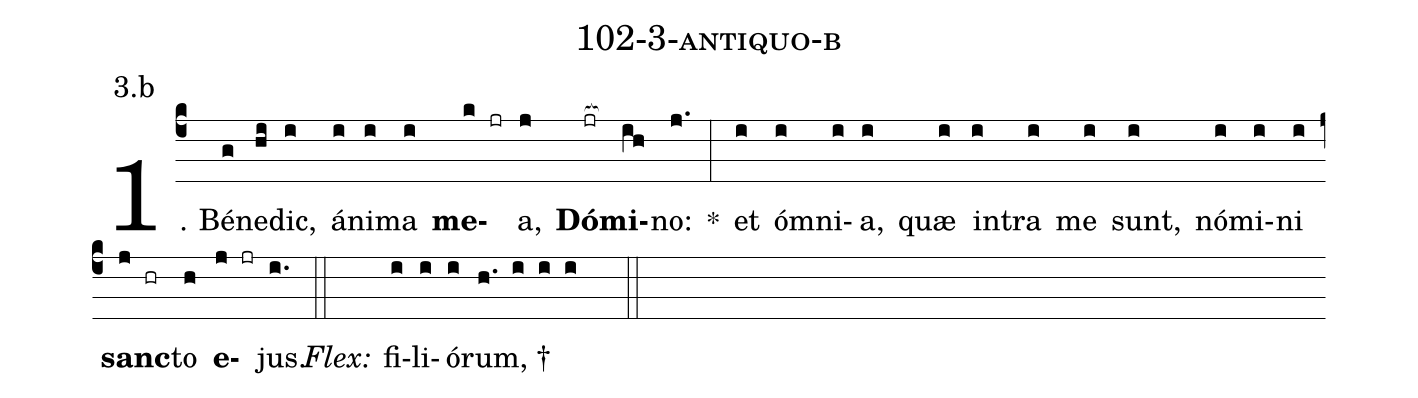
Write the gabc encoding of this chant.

name: 102-3-antiquo-b;
annotation: 3.b;
%%
(c4)1. Bé(g)ne(hi)dic,(i) á(i)ni(i)ma(i) <b>me</b>(k jr)a,(j) <b>Dó</b>(jr[ocb:1{])<b>mi</b>(ih[ocb:0}])no:(j.) *(:) et(i) óm(i)ni(i)a,(i) quæ(i) in(i)tra(i) me(i) sunt,(i) nó(i)mi(i)ni(i) <b>sanc</b>(j hr)to(h) <b>e</b>(j jr)jus.(i.) (::)
<i>Flex:</i>()  fi(i)li(i)ó(i)rum, †(h. i i i  ::)
